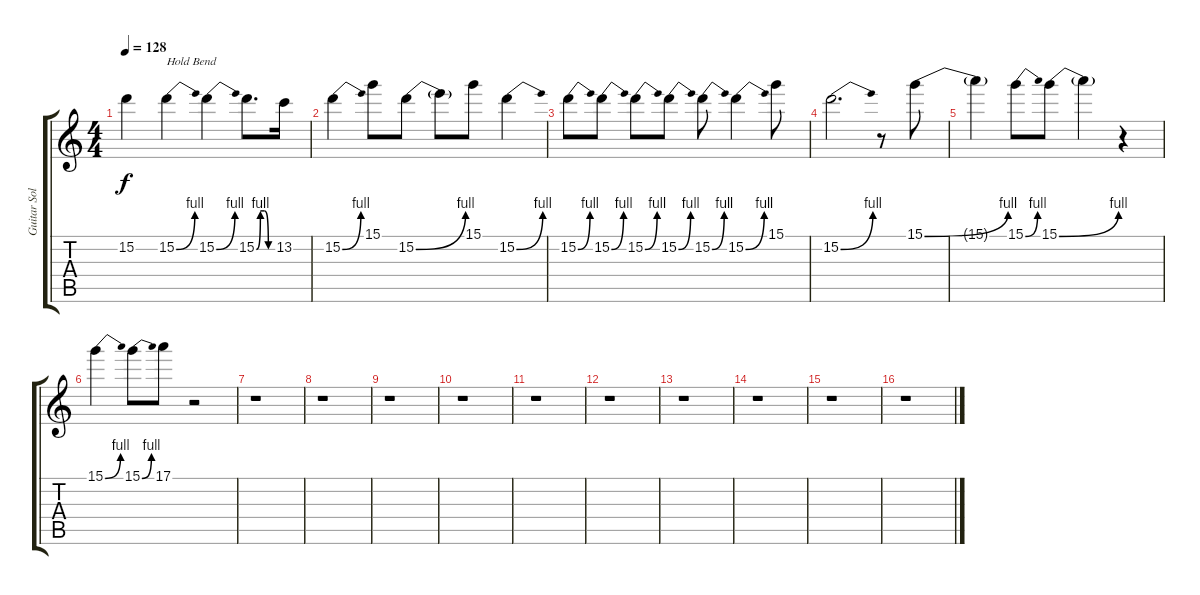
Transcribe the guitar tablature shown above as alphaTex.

\track ("Guitar Solo" "Guitar Sol") {instrument distortionguitar}
\staff {score tabs}
\tuning (E4 B3 G3 D3 A2 E2) {hide}
\ts (4 4)
\tempo 128
\clef g2
\ks c
15.2{t}.4{dy f} 15.2{be (bend 0 0 60 4)}.4{txt "Hold Bend"} 15.2{be (bend 0 0 60 4)}.4 15.2{be (custom 0 0 15 4 30 4 45 0 60 0)}.8{d} 13.2.16 |
15.2{be (bend 0 0 60 4)}.4 15.1.8 15.2{be (bend 0 0 60 4)}.8 15.2{t}.8 15.1.8 15.2{be (bend 0 0 60 4)}.4 |
15.2{be (bend 0 0 60 4)}.8 15.2{be (bend 0 0 60 4)}.8 15.2{be (bend 0 0 60 4)}.8 15.2{be (bend 0 0 60 4)}.8 15.2{be (bend 0 0 60 4)}.8 15.2{be (bend 0 0 60 4)}.4 15.1.8 |
15.2{be (bend 0 0 60 4)}.2{d} r.8 15.1{be (bend 0 0 60 4)}.8 |
15.1{t}.4 15.1{be (bend 0 0 60 4)}.8 15.1{be (bend 0 0 60 4)}.8 15.1{t}.4 r.4 |
15.1{be (bend 0 0 60 4)}.4 15.1{be (bend 0 0 60 4)}.8 17.1.8 r.2 |
r.1 |
r.1 |
r.1 |
r.1 |
r.1 |
r.1 |
r.1 |
r.1 |
r.1 |
r.1
